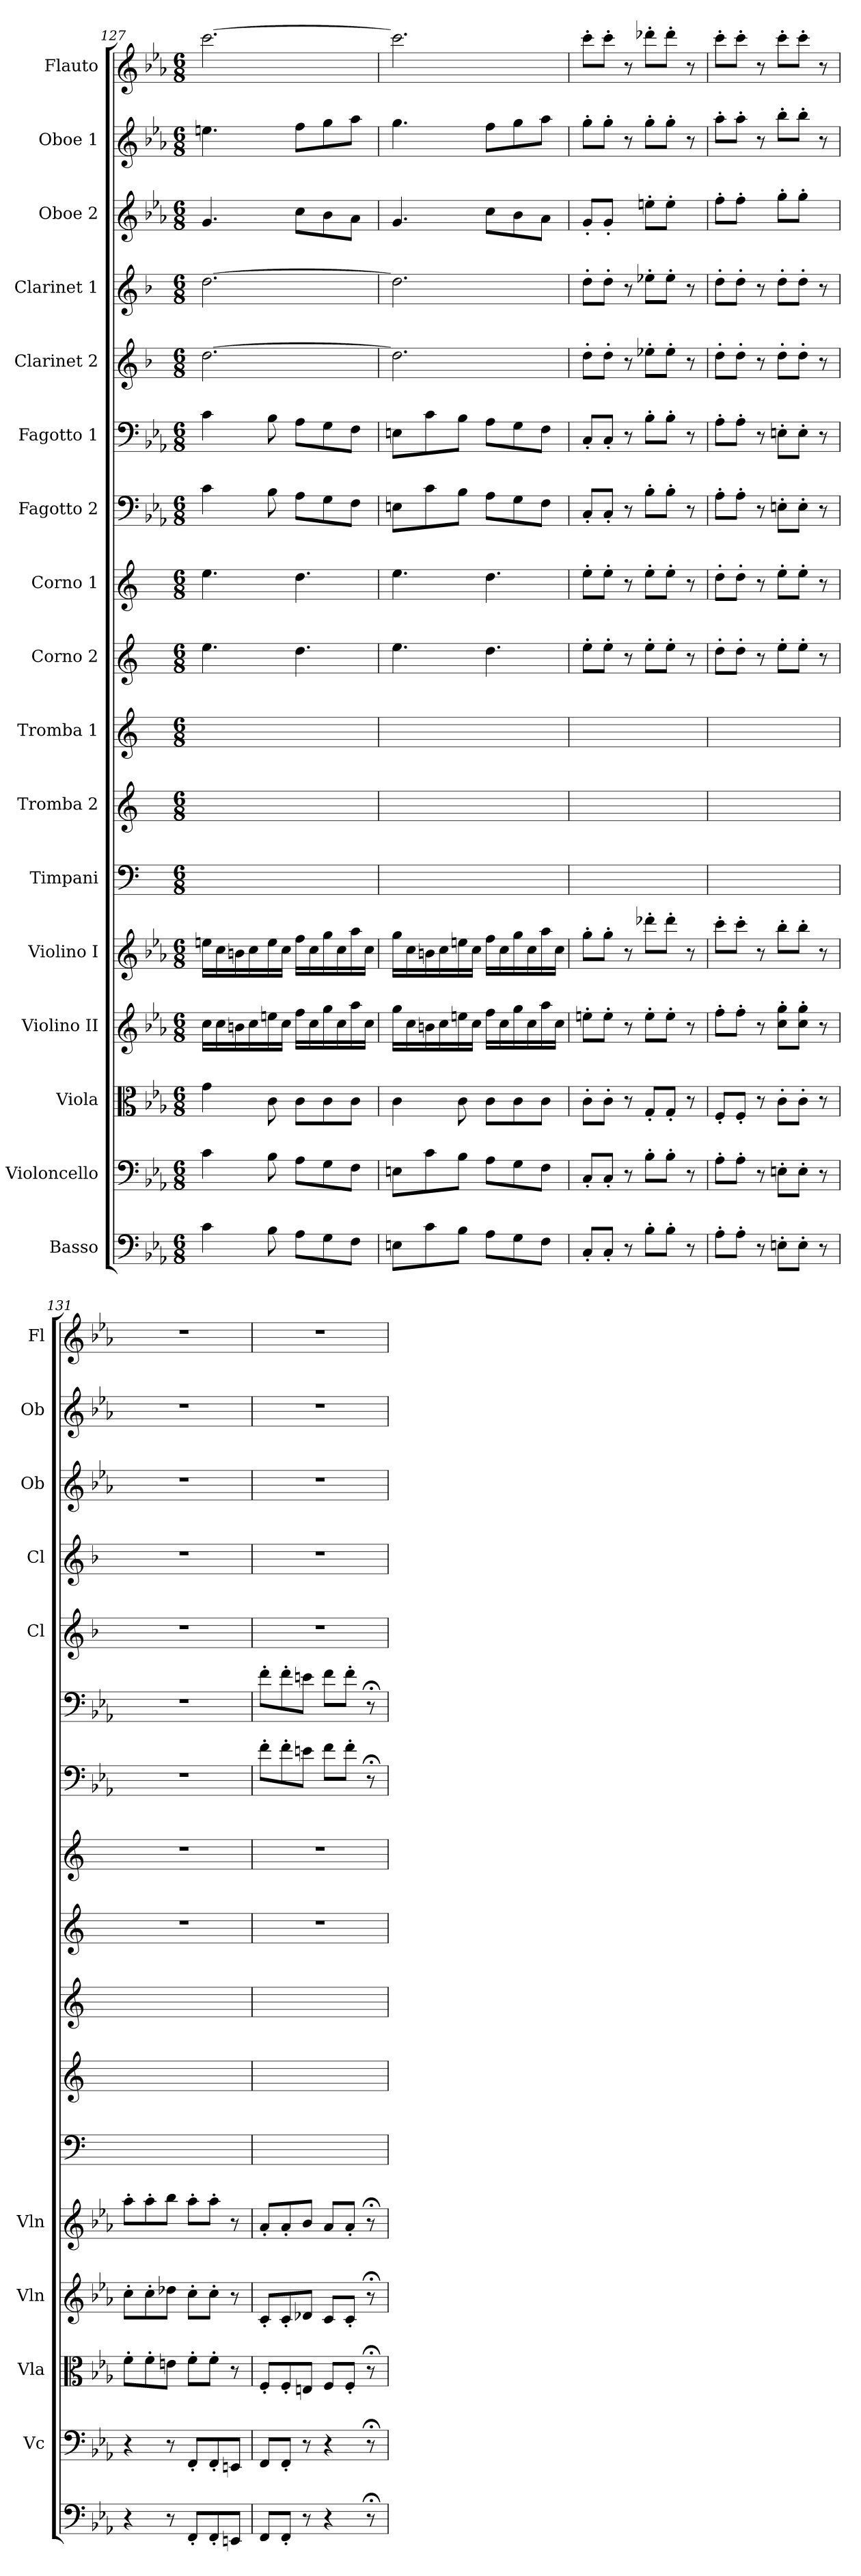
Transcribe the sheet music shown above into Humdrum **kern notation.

**kern	**kern	**kern	**kern	**kern	**kern	**kern	**kern	**kern	**kern	**kern	**kern	**kern	**kern	**kern	**kern	**kern
*part17	*part16	*part15	*part14	*part13	*part12	*part11	*part10	*part9	*part8	*part7	*part6	*part5	*part4	*part3	*part2	*part1
*staff17	*staff16	*staff15	*staff14	*staff13	*staff12	*staff11	*staff10	*staff9	*staff8	*staff7	*staff6	*staff5	*staff4	*staff3	*staff2	*staff1
*I"Basso	*I"Violoncello	*I"Viola	*I"Violino II	*I"Violino I	*I"Timpani	*I"Tromba 2	*I"Tromba 1	*I"Corno 2	*I"Corno 1	*I"Fagotto 2	*I"Fagotto 1	*I"Clarinet 2	*I"Clarinet 1	*I"Oboe 2	*I"Oboe 1	*I"Flauto
*	*I'Vc	*I'Vla	*I'Vln	*I'Vln	*	*	*	*	*	*	*	*I'Cl	*I'Cl	*I'Ob	*I'Ob	*I'Fl
*clefF4	*clefF4	*clefC3	*clefG2	*clefG2	*clefF4	*clefG2	*clefG2	*clefG2	*clefG2	*clefF4	*clefF4	*clefG2	*clefG2	*clefG2	*clefG2	*clefG2
*ITrd7c12	*	*	*	*	*	*ITrd-2c-3	*ITrd-2c-3	*ITrd5c9	*ITrd5c9	*	*	*ITrd1c2	*ITrd1c2	*	*	*
*k[b-e-a-]	*k[b-e-a-]	*k[b-e-a-]	*k[b-e-a-]	*k[b-e-a-]	*	*	*	*	*	*k[b-e-a-]	*k[b-e-a-]	*k[b-e-a-]	*k[b-e-a-]	*k[b-e-a-]	*k[b-e-a-]	*k[b-e-a-]
*M6/8	*M6/8	*M6/8	*M6/8	*M6/8	*M6/8	*M6/8	*M6/8	*M6/8	*M6/8	*M6/8	*M6/8	*M6/8	*M6/8	*M6/8	*M6/8	*M6/8
=127	=127	=127	=127	=127	=127	=127	=127	=127	=127	=127	=127	=127	=127	=127	=127	=127
4C	4c	4g	16cc\LL	16een\LL	2.ryy	2.ryy	2.ryy	4.g	4.g	4c	4c	[2.cc	[2.cc	4.g	4.een	[2.ccc
.	.	.	16cc\	16cc\	.	.	.	.	.	.	.	.	.	.	.	.
.	.	.	16bn\	16bn\	.	.	.	.	.	.	.	.	.	.	.	.
.	.	.	16cc\	16cc\	.	.	.	.	.	.	.	.	.	.	.	.
8BB-	8B-	8c	16een\	16ee\	.	.	.	.	.	8B-	8B-	.	.	.	.	.
.	.	.	16cc\JJ	16cc\JJ	.	.	.	.	.	.	.	.	.	.	.	.
8AA-\L	8A-\L	8c\L	16ff\LL	16ff\LL	.	.	.	4.f	4.f	8A-\L	8A-\L	.	.	8cc\L	8ff\L	.
.	.	.	16cc\	16cc\	.	.	.	.	.	.	.	.	.	.	.	.
8GG\	8G\	8c\	16gg\	16gg\	.	.	.	.	.	8G\	8G\	.	.	8b-\	8gg\	.
.	.	.	16cc\	16cc\	.	.	.	.	.	.	.	.	.	.	.	.
8FF\J	8F\J	8c\J	16aa-\	16aa-\	.	.	.	.	.	8F\J	8F\J	.	.	8a-\J	8aa-\J	.
.	.	.	16cc\JJ	16cc\JJ	.	.	.	.	.	.	.	.	.	.	.	.
=128	=128	=128	=128	=128	=128	=128	=128	=128	=128	=128	=128	=128	=128	=128	=128	=128
8EEn\L	8En\L	4c	16gg\LL	16gg\LL	2.ryy	2.ryy	2.ryy	4.g	4.g	8En\L	8En\L	2.cc]	2.cc]	4.g	4.gg	2.ccc]
.	.	.	16cc\	16cc\	.	.	.	.	.	.	.	.	.	.	.	.
8C\	8c\	.	16bn\	16bn\	.	.	.	.	.	8c\	8c\	.	.	.	.	.
.	.	.	16cc\	16cc\	.	.	.	.	.	.	.	.	.	.	.	.
8BB-\J	8B-\J	8c	16een\	16een\	.	.	.	.	.	8B-\J	8B-\J	.	.	.	.	.
.	.	.	16cc\JJ	16cc\JJ	.	.	.	.	.	.	.	.	.	.	.	.
8AA-\L	8A-\L	8c\L	16ff\LL	16ff\LL	.	.	.	4.f	4.f	8A-\L	8A-\L	.	.	8cc\L	8ff\L	.
.	.	.	16cc\	16cc\	.	.	.	.	.	.	.	.	.	.	.	.
8GG\	8G\	8c\	16gg\	16gg\	.	.	.	.	.	8G\	8G\	.	.	8b-\	8gg\	.
.	.	.	16cc\	16cc\	.	.	.	.	.	.	.	.	.	.	.	.
8FF\J	8F\J	8c\J	16aa-\	16aa-\	.	.	.	.	.	8F\J	8F\J	.	.	8a-\J	8aa-\J	.
.	.	.	16cc\JJ	16cc\JJ	.	.	.	.	.	.	.	.	.	.	.	.
=129	=129	=129	=129	=129	=129	=129	=129	=129	=129	=129	=129	=129	=129	=129	=129	=129
8CC'/L	8C'/L	8c'\L	8een'\L	8gg'\L	2.ryy	2.ryy	2.ryy	8g'\L	8g'\L	8C'/L	8C'/L	8cc'\L	8cc'\L	8g'/L	8gg'\L	8ccc'\L
8CC'/J	8C'/J	8c'\J	8ee'\J	8gg'\J	.	.	.	8g'\J	8g'\J	8C'/J	8C'/J	8cc'\J	8cc'\J	8g'/J	8gg'\J	8ccc'\J
8r	8r	8r	8r	8r	.	.	.	8r	8r	8r	8r	8r	8r	8ryy	8r	8r
8BB-'\L	8B-'\L	8G'/L	8ee'\L	8ddd-X'\L	.	.	.	8g'\L	8g'\L	8B-'\L	8B-'\L	8dd-X'\L	8dd-X'\L	8een'\L	8gg'\L	8ddd-X'\L
8BB-'\J	8B-'\J	8G'/J	8ee'\J	8ddd-'\J	.	.	.	8g'\J	8g'\J	8B-'\J	8B-'\J	8dd-'\J	8dd-'\J	8ee'\J	8gg'\J	8ddd-'\J
8r	8r	8r	8r	8r	.	.	.	8r	8r	8r	8r	8r	8r	8ryy	8r	8r
=130	=130	=130	=130	=130	=130	=130	=130	=130	=130	=130	=130	=130	=130	=130	=130	=130
8AA-'\L	8A-'\L	8F'/L	8ff'\L	8ccc'\L	2.ryy	2.ryy	2.ryy	8f'\L	8f'\L	8A-'\L	8A-'\L	8cc'\L	8cc'\L	8ff'\L	8aa-'\L	8ccc'\L
8AA-'\J	8A-'\J	8F'/J	8ff'\J	8ccc'\J	.	.	.	8f'\J	8f'\J	8A-'\J	8A-'\J	8cc'\J	8cc'\J	8ff'\J	8aa-'\J	8ccc'\J
8r	8r	8r	8r	8r	.	.	.	8r	8r	8r	8r	8r	8r	8ryy	8r	8r
8EEn'\L	8En'\L	8c'\L	8cc'\ 8gg'\L	8bb-'\L	.	.	.	8g'\L	8g'\L	8En'\L	8En'\L	8cc'\L	8cc'\L	8gg'\L	8bb-'\L	8ccc'\L
8EE'\J	8E'\J	8c'\J	8cc'\ 8gg'\J	8bb-'\J	.	.	.	8g'\J	8g'\J	8E'\J	8E'\J	8cc'\J	8cc'\J	8gg'\J	8bb-'\J	8ccc'\J
8r	8r	8r	8r	8r	.	.	.	8r	8r	8r	8r	8r	8r	8ryy	8r	8r
=131	=131	=131	=131	=131	=131	=131	=131	=131	=131	=131	=131	=131	=131	=131	=131	=131
4r	4r	8f'\L	8cc'\L	8aa-'\L	2.ryy	2.ryy	2.ryy	2.r	2.r	2.r	2.r	2.r	2.r	2.r	2.r	2.r
.	.	8f'\	8cc'\	8aa-'\	.	.	.	.	.	.	.	.	.	.	.	.
8r	8r	8en\J	8dd-X\J	8bb-\J	.	.	.	.	.	.	.	.	.	.	.	.
8FFF'/L	8FF'/L	8f'\L	8cc'\L	8aa-'\L	.	.	.	.	.	.	.	.	.	.	.	.
8FFF'/	8FF'/	8f'\J	8cc'\J	8aa-'\J	.	.	.	.	.	.	.	.	.	.	.	.
8EEEn/J	8EEn/J	8r	8r	8r	.	.	.	.	.	.	.	.	.	.	.	.
=132	=132	=132	=132	=132	=132	=132	=132	=132	=132	=132	=132	=132	=132	=132	=132	=132
8FFF/L	8FF/L	8F'/L	8c'/L	8a-'/L	2.ryy	2.ryy	2.ryy	2.r	2.r	8f'\L	8f'\L	2.r	2.r	2.r	2.r	2.r
8FFF'/J	8FF'/J	8F'/	8c'/	8a-'/	.	.	.	.	.	8f'\	8f'\	.	.	.	.	.
8r	8r	8En/J	8d-X/J	8b-/J	.	.	.	.	.	8en\J	8en\J	.	.	.	.	.
4r	4r	8F/L	8c/L	8a-/L	.	.	.	.	.	8f\L	8f\L	.	.	.	.	.
.	.	8F'/J	8c'/J	8a-'/J	.	.	.	.	.	8f'\J	8f'\J	.	.	.	.	.
8r;<	8r;<	8r;<	8r;<	8r;<	.	.	.	.	.	8r;<	8r;<	.	.	.	.	.
=	=	=	=	=	=	=	=	=	=	=	=	=	=	=	=	=
*-	*-	*-	*-	*-	*-	*-	*-	*-	*-	*-	*-	*-	*-	*-	*-	*-
